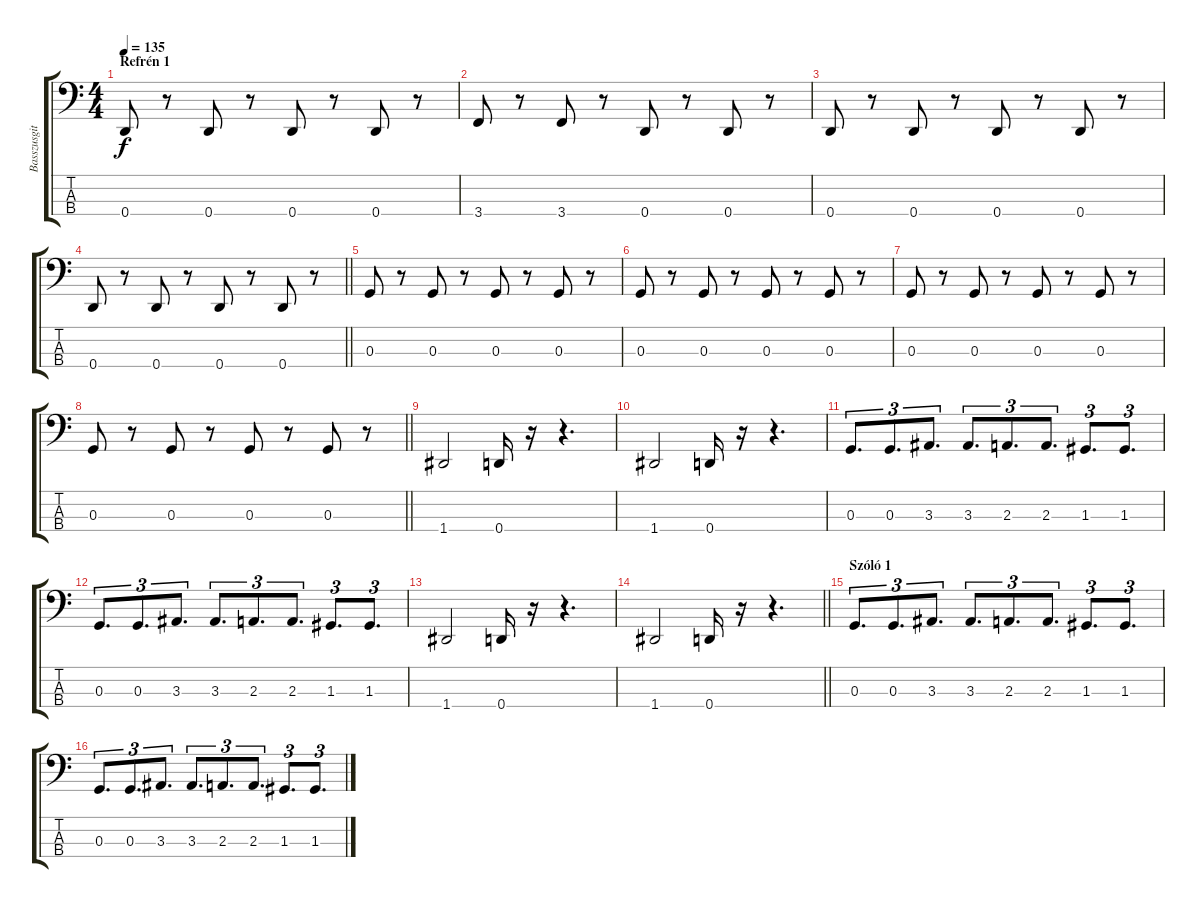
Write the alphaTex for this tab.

\track ("Basszusgitár" "Basszusgit") {instrument electricbassfinger}
\staff {score tabs}
\tuning (F2 C2 G1 D1) {hide}
\ts (4 4)
\section ("" "Refrén 1")
\tempo 135
\clef f4
\ks c
0.4.8{dy f} r.8 0.4.8 r.8 0.4.8 r.8 0.4.8 r.8 |
3.4.8 r.8 3.4.8 r.8 0.4.8 r.8 0.4.8 r.8 |
0.4.8 r.8 0.4.8 r.8 0.4.8 r.8 0.4.8 r.8 |
\barLineRight lightlight
0.4.8 r.8 0.4.8 r.8 0.4.8 r.8 0.4.8 r.8 |
0.3.8 r.8 0.3.8 r.8 0.3.8 r.8 0.3.8 r.8 |
0.3.8 r.8 0.3.8 r.8 0.3.8 r.8 0.3.8 r.8 |
0.3.8 r.8 0.3.8 r.8 0.3.8 r.8 0.3.8 r.8 |
\barLineRight lightlight
0.3.8 r.8 0.3.8 r.8 0.3.8 r.8 0.3.8 r.8 |
1.4.2 0.4.16 r.16 r.4{d} |
1.4.2 0.4.16 r.16 r.4{d} |
0.3.8{d tu (3 2)} 0.3.8{d tu (3 2)} 3.3.8{d tu (3 2)} 3.3.8{d tu (3 2)} 2.3.8{d tu (3 2)} 2.3.8{d tu (3 2)} 1.3.8{d tu (3 2)} 1.3.8{d tu (3 2)} |
0.3.8{d tu (3 2)} 0.3.8{d tu (3 2)} 3.3.8{d tu (3 2)} 3.3.8{d tu (3 2)} 2.3.8{d tu (3 2)} 2.3.8{d tu (3 2)} 1.3.8{d tu (3 2)} 1.3.8{d tu (3 2)} |
1.4.2 0.4.16 r.16 r.4{d} |
\barLineRight lightlight
1.4.2 0.4.16 r.16 r.4{d} |
\section ("" "Szóló 1")
0.3.8{d tu (3 2)} 0.3.8{d tu (3 2)} 3.3.8{d tu (3 2)} 3.3.8{d tu (3 2)} 2.3.8{d tu (3 2)} 2.3.8{d tu (3 2)} 1.3.8{d tu (3 2)} 1.3.8{d tu (3 2)} |
0.3.8{d tu (3 2)} 0.3.8{d tu (3 2)} 3.3.8{d tu (3 2)} 3.3.8{d tu (3 2)} 2.3.8{d tu (3 2)} 2.3.8{d tu (3 2)} 1.3.8{d tu (3 2)} 1.3.8{d tu (3 2)}
